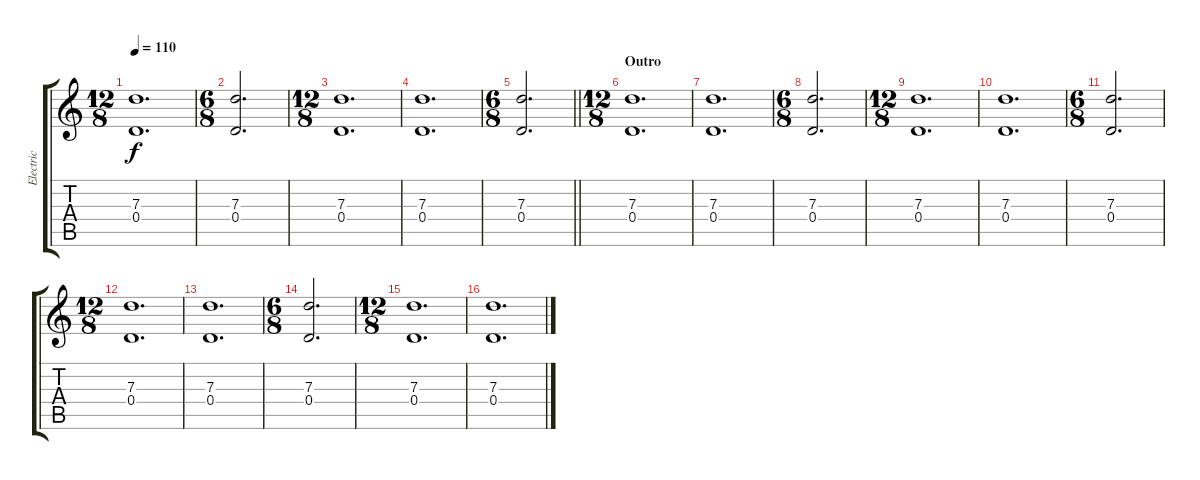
\track ("Electric" "Electric") {instrument overdrivenguitar}
\staff {score tabs}
\tuning (E4 B3 G3 D3 A2 E2) {hide}
\ts (12 8)
\tempo 110
\clef g2
\ks c
(7.3 0.4).1{d dy f} |
\ts (6 8)
(7.3 0.4).2{d} |
\ts (12 8)
(7.3 0.4).1{d} |
(7.3 0.4).1{d} |
\ts (6 8)
\barLineRight lightlight
(7.3 0.4).2{d} |
\ts (12 8)
\section ("" "Outro")
(7.3 0.4).1{d} |
(7.3 0.4).1{d} |
\ts (6 8)
(7.3 0.4).2{d} |
\ts (12 8)
(7.3 0.4).1{d} |
(7.3 0.4).1{d} |
\ts (6 8)
(7.3 0.4).2{d} |
\ts (12 8)
(7.3 0.4).1{d} |
(7.3 0.4).1{d} |
\ts (6 8)
(7.3 0.4).2{d} |
\ts (12 8)
(7.3 0.4).1{d} |
(7.3 0.4).1{d}
